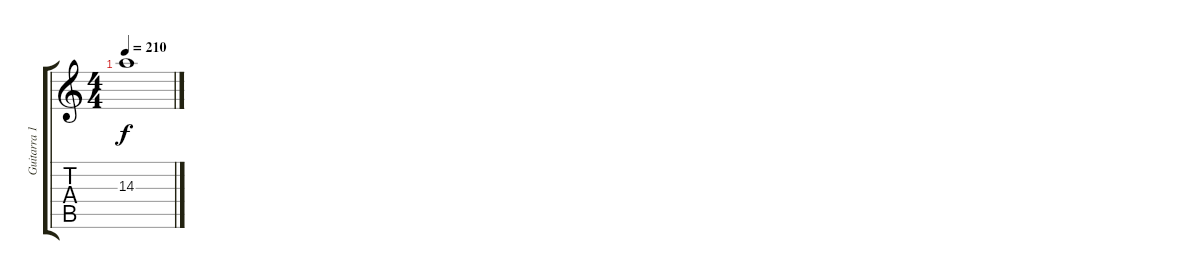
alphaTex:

\track ("Guitarra 1" "Guitarra 1") {instrument distortionguitar}
\staff {score tabs}
\tuning (E4 B3 G3 D3 A2 E2) {hide}
\ts (4 4)
\tempo 210
\clef g2
\ks c
14.3.1{dy f}
